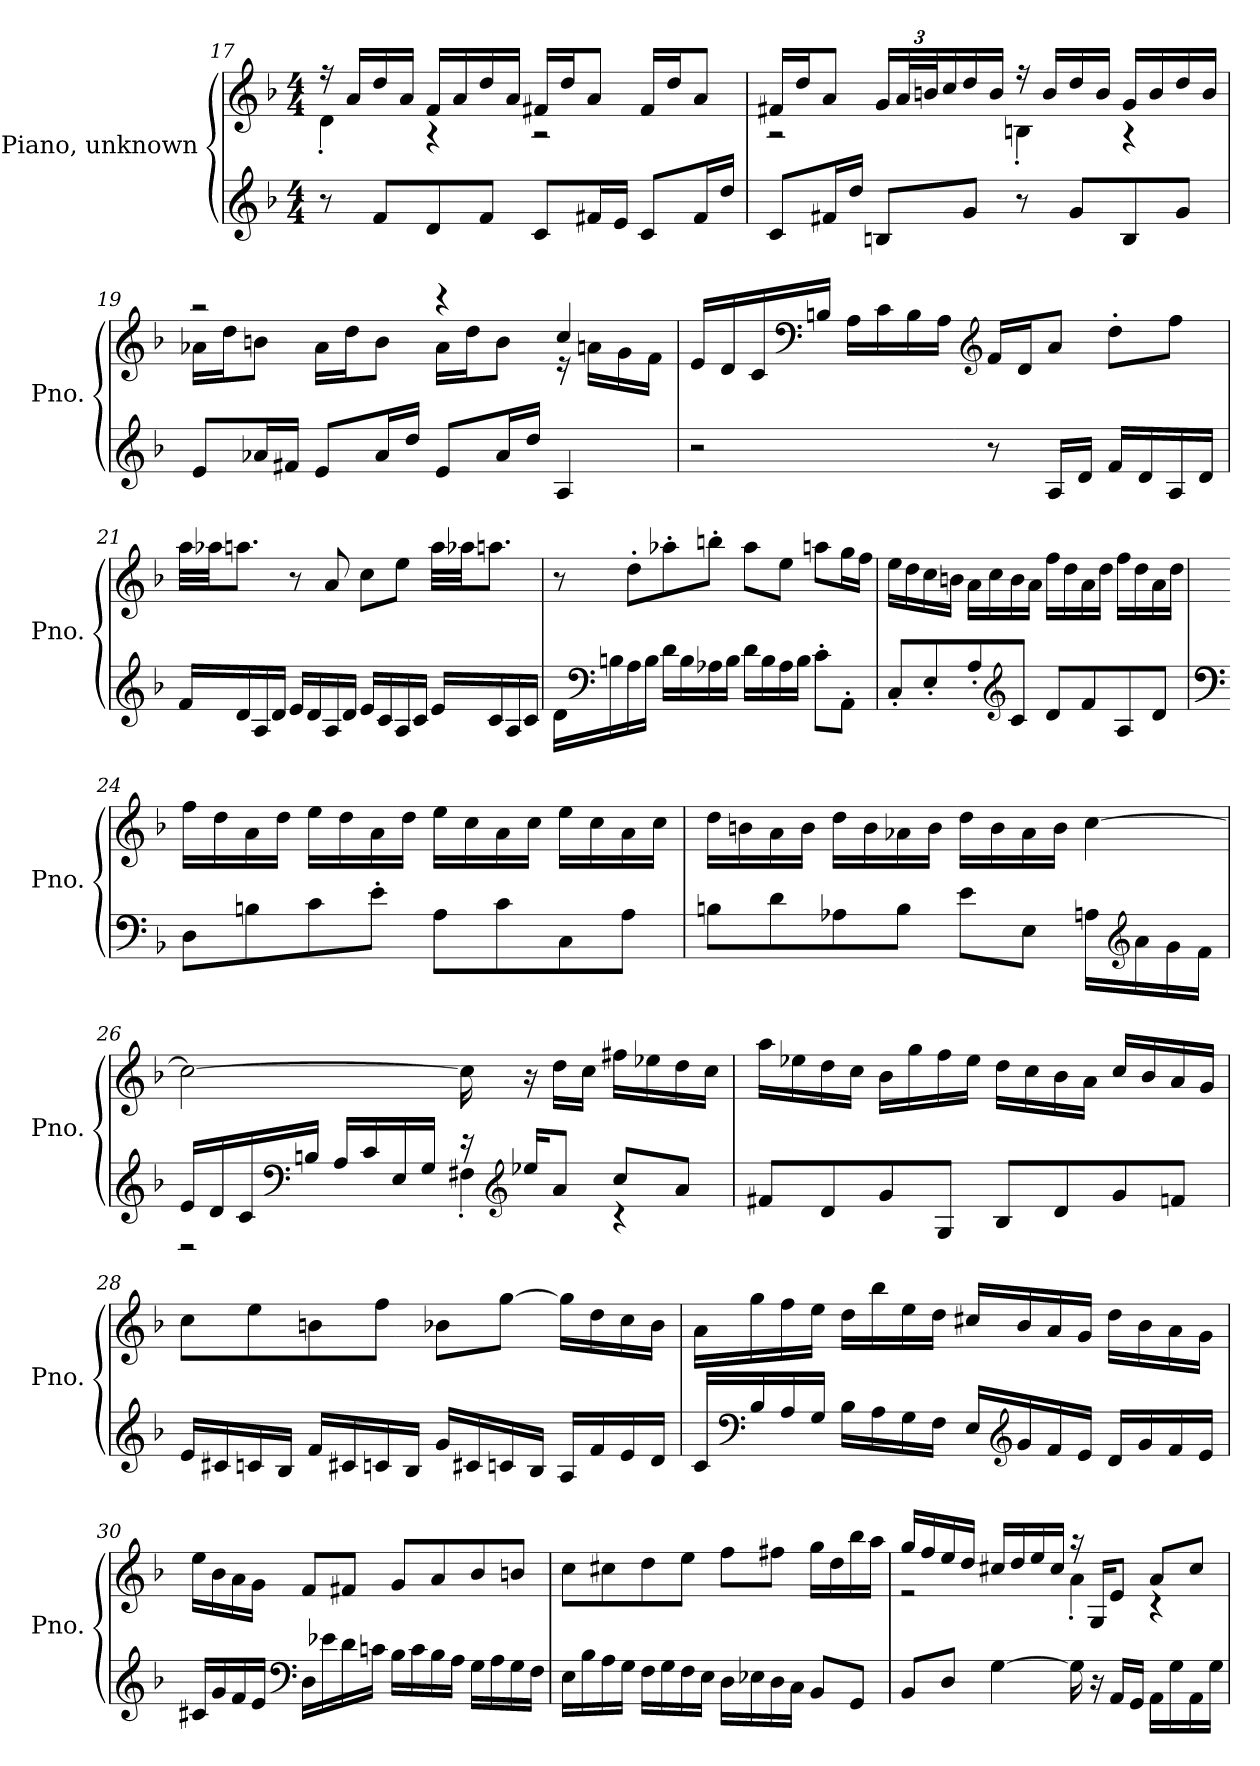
**kern	**kern
*part1	*part1
*staff2	*staff1
*I"Piano, unknown	*
*I'Pno.	*
!!LO:LB:g=z
*clefG2	*clefG2
*k[b-]	*k[b-]
*M4/4	*M4/4
=17	=17
*	*^
8r	16r	4d'\
.	16a/LL	.
8f/L	16dd/	.
.	16a/JJ	.
8d/	16f/LL	4r
.	16a/	.
8f/J	16dd/	.
.	16a/JJ	.
8c/L	16f#X/LL	2r
.	16dd/J	.
16f#X/L	8a/J	.
16e/JJ	.	.
8c/L	16f#/LL	.
.	16dd/J	.
16f#/L	8a/J	.
16dd/JJ	.	.
=18	=18	=18
8c/L	16f#X/LL	2r
.	16dd/J	.
16f#X/L	8a/J	.
16dd/JJ	.	.
*	*Xbrackettup	*
8Bn/L	24g/LL	.
.	48a/L	.
.	48bn/J	.
.	24cc/	.
8g/J	16dd/	.
.	16b/JJ	.
8r	16r	4Bn'\
.	16b/LL	.
8g/L	16dd/	.
.	16b/JJ	.
8B/	16g/LL	4r
.	16b/	.
8g/J	16dd/	.
.	16b/JJ	.
!!LO:LB:g=z	!!
=19	=19	=19
8e/L	2r	16a-X\LL
.	.	16dd\J
16a-X/L	.	8bn\J
16f#X/JJ	.	.
8e/L	.	16a-\LL
.	.	16dd\J
16a-/L	.	8b\J
16dd/JJ	.	.
8e/L	4r	16a-\LL
.	.	16dd\J
16a-/L	.	8b\J
16dd/JJ	.	.
4A/	4cc/	16r
.	.	16an\LL
.	.	16g\
.	.	16f\JJ
*	*v	*v
=20	=20
2r	16e/LL
.	16d/
.	16c/
*	*clefF4
.	16Bn/JJ
.	16A\LL
.	16c\
.	16B\
.	16A\JJ
*	*clefG2
8r	16f/LL
.	16d/J
16A/LL	8a/J
16d/JJ	.
16f/LL	8dd'\L
16d/	.
16A/	8ff\J
16d/JJ	.
!!LO:LB:g=z
=21	=21
16f/LL	32aa\LLL
.	32aa-X\JJ
16d/	8.aan\J
16A/	.
16d/JJ	.
16e/LL	8r
16d/	.
16A/	8a/
16d/JJ	.
16e/LL	8cc\L
16c/	.
16A/	8ee\J
16c/JJ	.
16e/LL	32aa\LLL
.	32aa-X\JJ
16c/	8.aan\J
16A/	.
16c/JJ	.
=22	=22
16d\LL	8r
*clefF4	*
16Bn\	.
16A\	8dd'\L
16B\JJ	.
16d\LL	8aa-X'\
16B\	.
16A-X\	8bbn'\J
16B\JJ	.
16d\LL	8aa-\L
16B\	.
16A-\	8ee\J
16B\JJ	.
8c'\L	8aan\L
8AA'\J	16gg\L
.	16ff\JJ
!!LO:LB:g=z
=23	=23
8C'/L	16ee\LL
.	16dd\
8E'/	16cc\
.	16bn\JJ
8A'/	16a\LL
.	16cc\
*clefG2	*
8c/J	16b\
.	16a\JJ
8d/L	16ff\LL
.	16dd\
8f/	16a\
.	16dd\JJ
8A/	16ff\LL
.	16dd\
8d/J	16a\
.	16dd\JJ
=24	=24
*clefF4	*
8D\L	16ff\LL
.	16dd\
8Bn\	16a\
.	16dd\JJ
8c\	16ee\LL
.	16dd\
8e'\J	16a\
.	16dd\JJ
8A\L	16ee\LL
.	16cc\
8c\	16a\
.	16cc\JJ
8C\	16ee\LL
.	16cc\
8A\J	16a\
.	16cc\JJ
!!LO:PB:g=z
=25	=25
8Bn\L	16dd\LL
.	16bn\
8d\	16a\
.	16b\JJ
8A-X\	16dd\LL
.	16b\
8B\J	16a-X\
.	16b\JJ
8e\L	16dd\LL
.	16b\
8E\J	16a-\
.	16b\JJ
16An\LL	[4cc\
*clefG2	*
16a\	.
16g\	.
16f\JJ	.
=26	=26
*^	*
16e/LL	2r	2cc\_
16d/	.	.
16c/	.	.
*clefF4	*	*
16Bn/JJ	.	.
16A/LL	.	.
16c/	.	.
16E/	.	.
16G/JJ	.	.
16r	4F#X'\	16cc\]
*clefG2	*	*
16ee-X/KL	.	16r
8a/J	.	16dd\LL
.	.	16cc\JJ
8cc/L	4r	16ff#X\LL
.	.	16ee-X\
8a/J	.	16dd\
.	.	16cc\JJ
*v	*v	*
!!LO:LB:g=z
=27	=27
8f#X/L	16aa\LL
.	16ee-X\
8d/	16dd\
.	16cc\JJ
8g/	16b-\LL
.	16gg\
8G/J	16ff\
.	16ee-\JJ
8B-/L	16dd\LL
.	16cc\
8d/	16b-\
.	16a\JJ
8g/	16cc/LL
.	16b-/
8fn/J	16a/
.	16g/JJ
=28	=28
16e/LL	8cc\L
16c#X/	.
16cn/	8ee\
16B-/JJ	.
16f/LL	8bn\
16c#X/	.
16cn/	8ff\J
16B-/JJ	.
16g/LL	8b-X\L
16c#X/	.
16cn/	[8gg\J
16B-/JJ	.
16A/LL	16gg\LL]
16f/	16dd\
16e/	16cc\
16d/JJ	16b-\JJ
!!LO:LB:g=z
=29	=29
16c/LL	16a\LL
*clefF4	*
16B-/	16gg\
16A/	16ff\
16G/JJ	16ee\JJ
16B-\LL	16dd\LL
16A\	16bb-\
16G\	16ee\
16F\JJ	16dd\JJ
16E/LL	16cc#X/LL
*clefG2	*
16g/	16b-/
16f/	16a/
16e/JJ	16g/JJ
16d/LL	16dd\LL
16g/	16b-\
16f/	16a\
16e/JJ	16g\JJ
=30	=30
16c#X/LL	16ee\LL
16g/	16b-\
16f/	16a\
16e/JJ	16g\JJ
*clefF4	*
16D\LL	8f/L
16e-X\	.
16d\	8f#X/J
16cn\JJ	.
16B-\LL	8g/L
16c\	.
16B-\	8a/
16A\JJ	.
16G\LL	8b-/
16A\	.
16G\	8bn/J
16F\JJ	.
!!LO:LB:g=z
=31	=31
16E\LL	8cc\L
16B-\	.
16A\	8cc#X\
16G\JJ	.
16F\LL	8dd\
16G\	.
16F\	8ee\J
16E\JJ	.
16D\LL	8ff\L
16E-X\	.
16D\	8ff#X\J
16C\JJ	.
8BB-/L	16gg\LL
.	16dd\
8GG/J	16bb-\
.	16aa\JJ
=32	=32
*	*^
8BB-/L	16gg/LL	2r
.	16ff/	.
8D/J	16ee/	.
.	16dd/JJ	.
[4G\	16cc#X/LL	.
.	16dd/	.
.	16ee/	.
.	16cc#/JJ	.
16G\]	16r	4a'\
16r	16G/KL	.
16AA/LL	8e/J	.
16GG/JJ	.	.
16AA\LL	8a/L	4r
16G\	.	.
16AA\	8cc#/J	.
16G\JJ	.	.
*	*v	*v
=	=
*-	*-
